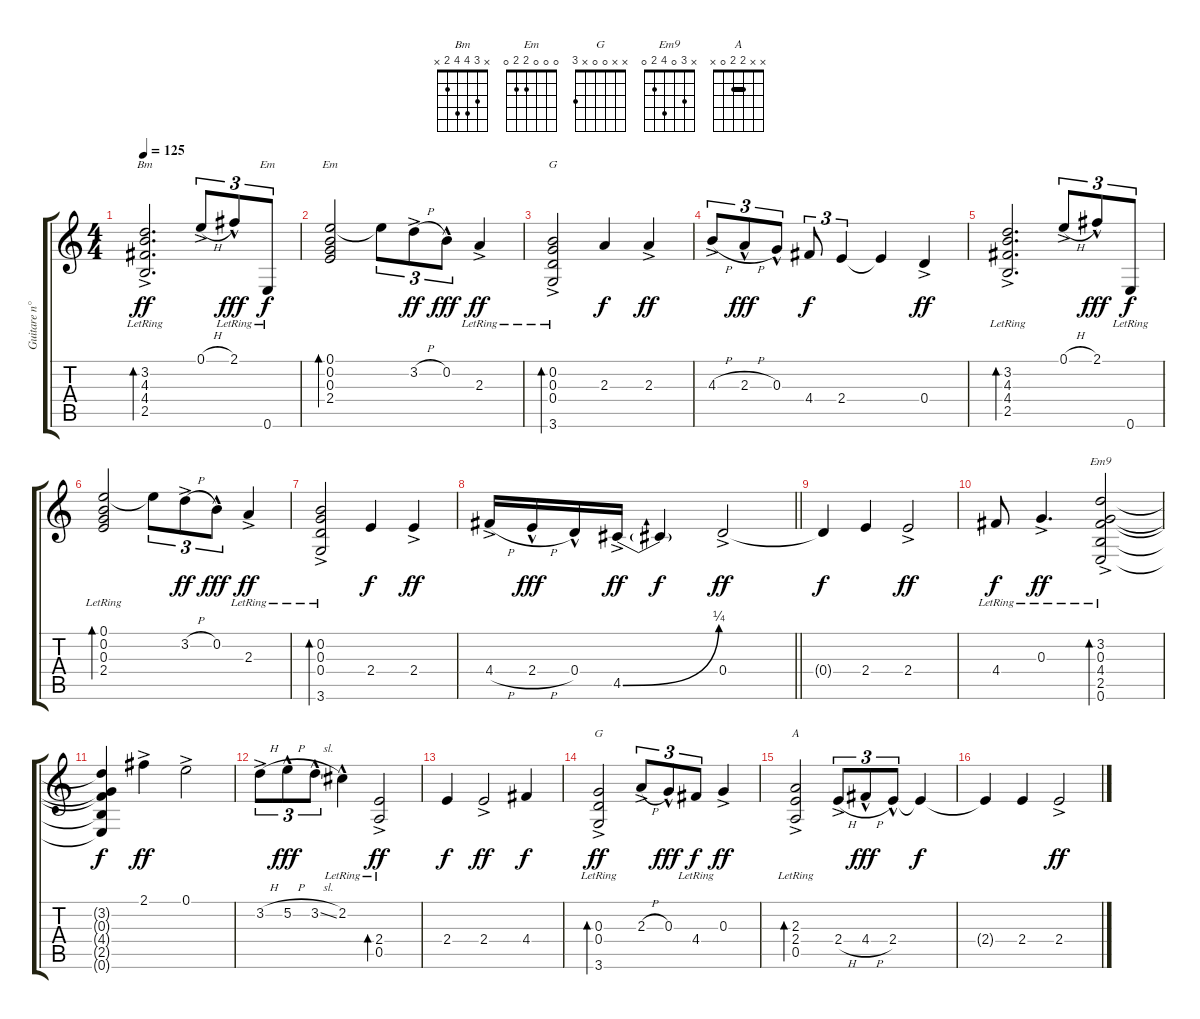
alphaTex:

\track ("Guitare n°1" "Guitare n°") {instrument acousticguitarsteel}
\staff {score tabs}
\tuning (E4 B3 G3 D3 A2 E2) {hide}
\chord ("Bm" x 3 4 4 2 x)
\chord ("Em" 0 0 0 2 x 0)
\chord ("Em" 0 0 0 2 2 0)
\chord ("G" x 0 0 0 x 3)
\chord ("Em9" x 3 0 4 2 0)
\chord ("G" x x 0 0 x 3)
\chord ("A" x x 2 2 0 x) {barre 2}
\ts (4 4)
\tempo 125
\clef g2
\ks c
(3.2{ac} 4.3 4.4 2.5{lr}).2{d bd 480 ch "Bm" dy ff} 0.1{h ac}.8{tu (3 2)} 2.1{hac lr}.8{tu (3 2) dy fff} 0.6{lr}.8{tu (3 2) ch "Em" dy f} |
(0.1 0.2 0.3 2.4).2{bd 480 ch "Em"} 0.1{t}.8{tu (3 2)} 3.2{h ac}.8{tu (3 2) dy ff} 0.2{hac}.8{tu (3 2) dy fff} 2.3{ac lr}.4{dy ff} |
(0.2{ac} 0.3 0.4 3.6{lr}).2{bd 480 ch "G"} 2.3.4{dy f} 2.3{ac}.4{dy ff} |
4.3{h ac}.8{tu (3 2)} 2.3{h hac}.8{tu (3 2) dy fff} 0.3{hac}.8{tu (3 2)} 4.4.8{tu (3 2) dy f} 2.4.4{tu (3 2)} 2.4{t}.4 0.4{ac}.4{dy ff} |
(3.2{ac} 4.3 4.4 2.5{lr}).2{d bd 480} 0.1{h ac}.8{tu (3 2)} 2.1{hac}.8{tu (3 2) dy fff} 0.6{lr}.8{tu (3 2) dy f} |
(0.1 0.2 0.3 2.4{lr}).2{bd 480} 0.1{t}.8{tu (3 2)} 3.2{h ac}.8{tu (3 2) dy ff} 0.2{hac}.8{tu (3 2) dy fff} 2.3{ac lr}.4{dy ff} |
(0.2{ac} 0.3 0.4 3.6{lr}).2{bd 480} 2.4.4{dy f} 2.4{ac}.4{dy ff} |
\barLineRight lightlight
4.4{h ac}.16 2.4{h hac}.16{dy fff} 0.4{hac}.16 4.5{be (bend 0 0 60 1) ac}.16{dy ff} 4.5{t}.4{dy f} 0.4{ac}.2{dy ff} |
0.4{t}.4{dy f} 2.4.4 2.4{ac}.2{dy ff} |
4.4{lr}.8{dy f} 0.3{ac lr}.4{d dy ff} (3.2{ac} 0.3 4.4 2.5 0.6{lr}).2{bd 480 ch "Em9"} |
(3.2{t} 0.3{t} 4.4{t} 2.5{t} 0.6{t}).4{dy f} 2.1{ac}.4{dy ff} 0.1{ac}.2 |
3.2{h ac}.8{tu (3 2)} 5.2{h hac}.8{tu (3 2) dy fff} 3.2{sl hac}.8{tu (3 2)} 2.2{hac lr}.4 (2.4{ac} 0.5{lr}).2{bd 480 dy ff} |
2.4.4{dy f} 2.4{ac}.2{dy ff} 4.4.4{dy f} |
(0.3{ac} 0.4 3.6{lr}).2{bd 480 ch "G" dy ff} 2.3{h ac}.8{tu (3 2)} 0.3{hac}.8{tu (3 2) dy fff} 4.4{lr}.8{tu (3 2) dy f} 0.3{ac}.4{dy ff} |
(2.3{ac} 2.4 0.5{lr}).2{bd 480 ch "A"} 2.4{h ac}.8{tu (3 2)} 4.4{h hac}.8{tu (3 2) dy fff} 2.4{hac}.8{tu (3 2)} 2.4{t}.4{dy f} |
2.4{t}.4 2.4.4 2.4{ac}.2{dy ff}
